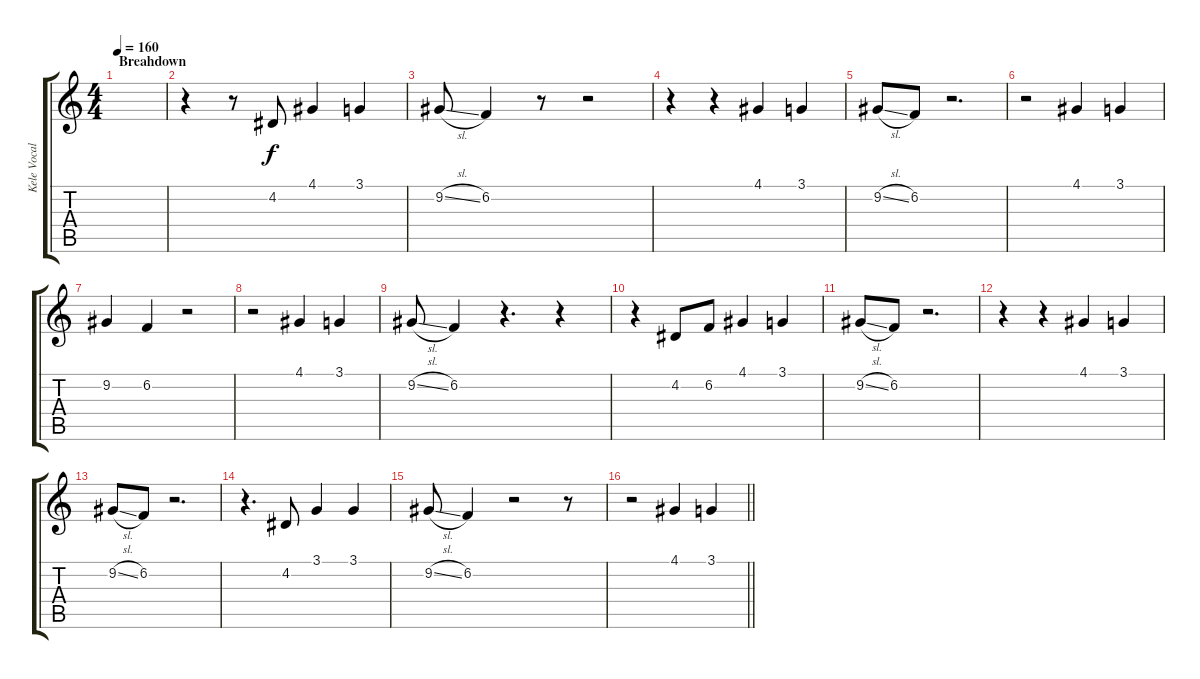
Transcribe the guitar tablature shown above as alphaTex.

\track ("Kele Vocals #2" "Kele Vocal") {instrument tenorsax}
\staff {score tabs}
\tuning (E4 B3 G3 D3 A2 E2) {hide}
\ts (4 4)
\section ("" "Breahdown")
\tempo 160
\clef g2
\ks c
|
r.4 r.8 4.2.8 4.1.4 3.1.4 |
9.2{sl}.8 6.2.4 r.8 r.2 |
r.4 r.4 4.1.4 3.1.4 |
9.2{sl}.8 6.2.8 r.2{d} |
r.2 4.1.4 3.1.4 |
9.2.4 6.2.4 r.2 |
r.2 4.1.4 3.1.4 |
9.2{sl}.8 6.2.4 r.4{d} r.4 |
r.4 4.2.8 6.2.8 4.1.4 3.1.4 |
9.2{sl}.8 6.2.8 r.2{d} |
r.4 r.4 4.1.4 3.1.4 |
9.2{sl}.8 6.2.8 r.2{d} |
r.4{d} 4.2.8 3.1.4 3.1.4 |
9.2{sl}.8 6.2.4 r.2 r.8 |
\barLineRight lightlight
r.2 4.1.4 3.1.4
